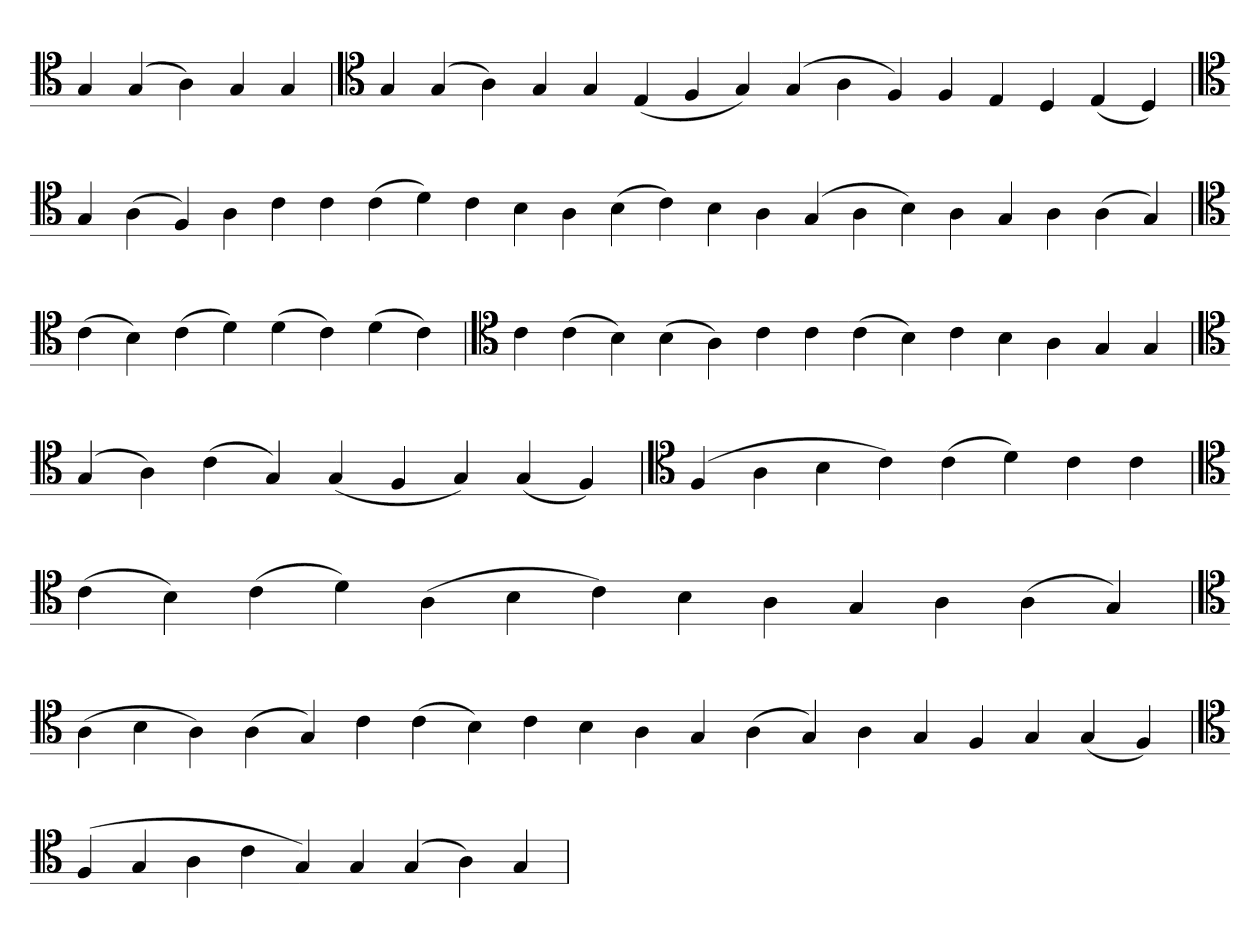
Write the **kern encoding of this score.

**kern
*part1
*staff1
*clefC4
=
4G
(4G
4A)
4G
4G
=`
*clefC4
4G
(4G
4A)
4G
4G
(4E
4F
4G)
(4G
4A
4F)
4F
4E
4D
(4E
4D)
='
*clefC4
4G
(4A
4F)
4A
4c
4c
(4c
4d)
4c
4B
4A
(4B
4c)
4B
4A
(4G
4A
4B)
4A
4G
4A
(4A
4G)
=
*clefC4
(4c
4B)
(4c
4d)
(4d
4c)
(4d
4c)
=`
*clefC4
4c
(4c
4B)
(4B
4A)
4c
4c
(4c
4B)
4c
4B
4A
4G
4G
=`
*clefC4
(4G
4A)
(4c
4G)
(4G
4F
4G)
(4G
4F)
=
*clefC4
(4F
4A
4B
4c)
(4c
4d)
4c
4c
=`
*clefC4
(4c
4B)
(4c
4d)
(4A
4B
4c)
4B
4A
4G
4A
(4A
4G)
='
*clefC4
(4A
4B
4A)
(4A
4G)
4c
(4c
4B)
4c
4B
4A
4G
(4A
4G)
4A
4G
4F
4G
(4G
4F)
=
*clefC4
(4F
4G
4A
4c
4G)
4G
(4G
4A)
4G
=`
*-
